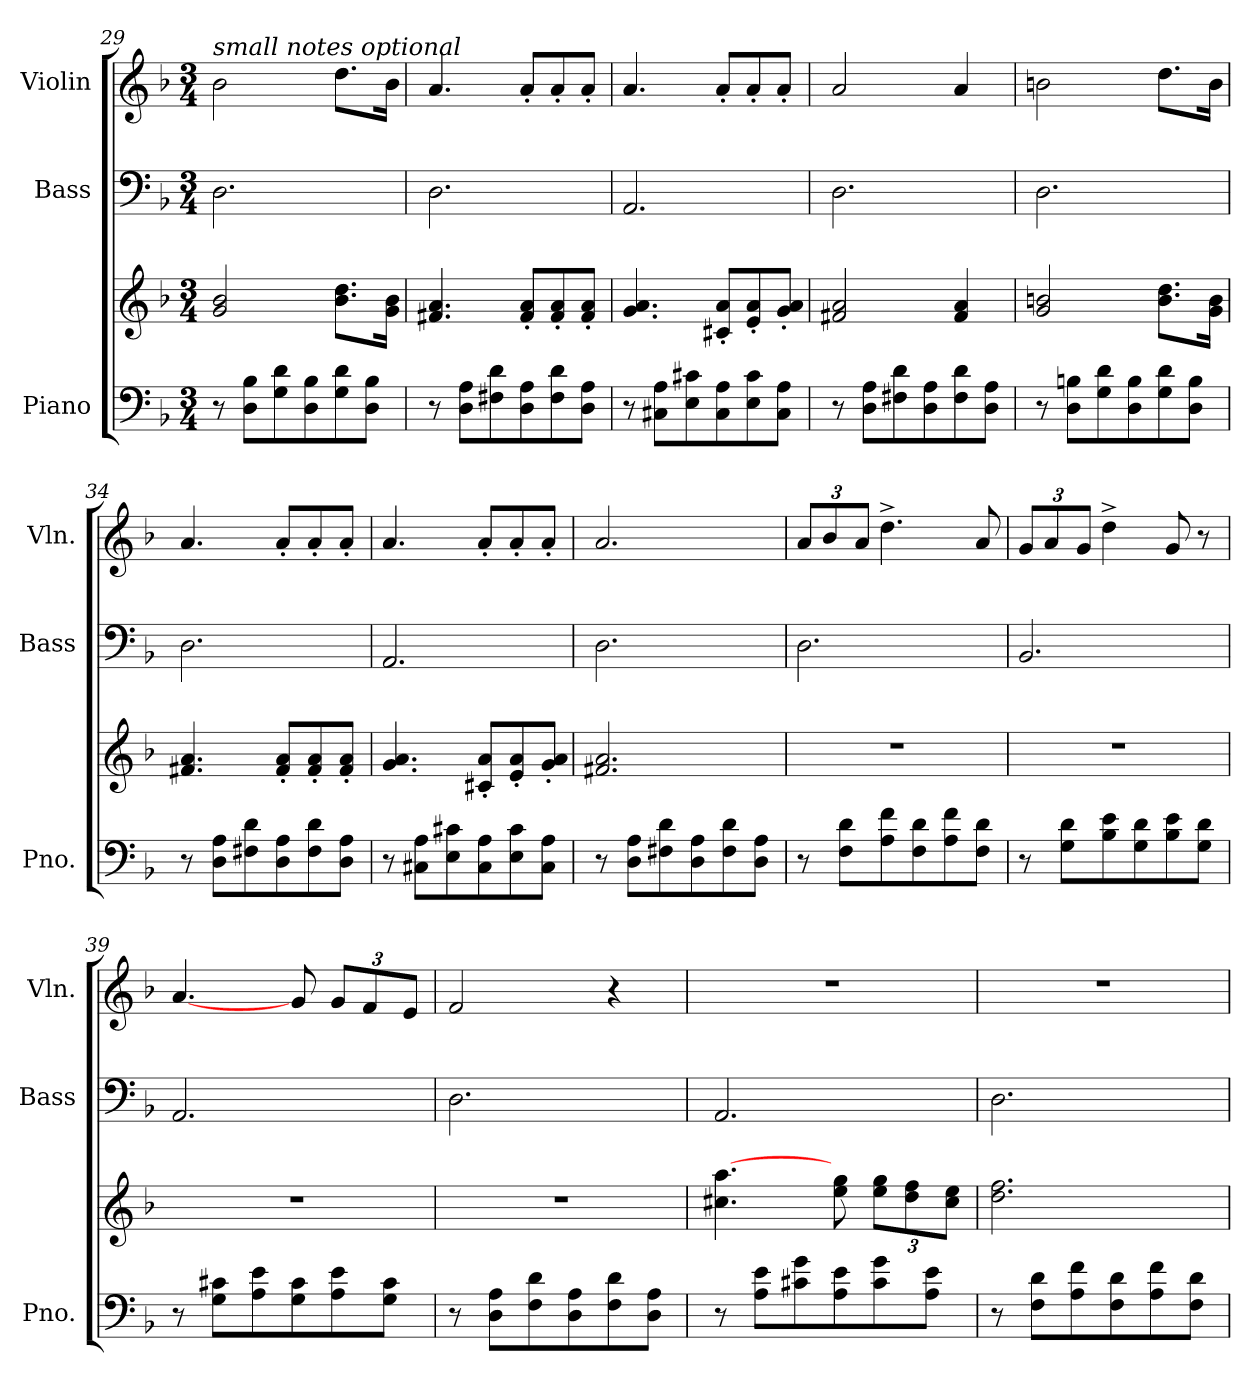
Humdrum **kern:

**kern	**kern	**kern	**kern
*part3	*part3	*part2	*part1
*staff4	*staff3	*staff2	*staff1
*I"Piano	*	*I"Bass	*I"Violin
*I'Pno.	*	*I'Bass	*I'Vln.
!!LO:LB:g=z
*clefF4	*clefG2	*clefF4	*clefG2
*	*	*ITrd7c12	*
*k[b-]	*k[b-]	*k[b-]	*k[b-]
*d:	*d:	*d:	*d:
*M3/4	*M3/4	*M3/4	*M3/4
=29	=29	=29	=29
!	!	!	!LO:TX:a:i:t=small notes optional
8r	2g/ 2b-/	2.DD\	2b-!\
8D\ 8B-\L	.	.	.
8G\ 8d\	.	.	.
8D\ 8B-\	.	.	.
8G\ 8d\	8.b-\ 8.dd\L	.	8.dd!\L
8D\ 8B-\J	.	.	.
.	16g\ 16b-\Jk	.	16b-!\Jk
=30	=30	=30	=30
8r	4.f#X/ 4.a/	2.DD\	4.a!/
8D\ 8A\L	.	.	.
8F#X\ 8d\	.	.	.
8D\ 8A\	8f#/'< 8a/'<L	.	8a'<!/L
8F#\ 8d\	8f#/'< 8a/'<	.	8a'<!/
8D\ 8A\J	8f#/'< 8a/'<J	.	8a'<!/J
=31	=31	=31	=31
8r	4.g/ 4.a/	2.AAA/	4.a!/
8C#X\ 8A\L	.	.	.
8E\ 8c#X\	.	.	.
8C#\ 8A\	8c#X/'< 8a/'<L	.	8a'<!/L
8E\ 8c#\	8e/'< 8a/'<	.	8a'<!/
8C#\ 8A\J	8g/'< 8a/'<J	.	8a'<!/J
=32	=32	=32	=32
8r	2f#X/ 2a/	2.DD\	2a!/
8D\ 8A\L	.	.	.
8F#X\ 8d\	.	.	.
8D\ 8A\	.	.	.
8F#\ 8d\	4f#/ 4a/	.	4a!/
8D\ 8A\J	.	.	.
!!LO:LB:g=z
=33	=33	=33	=33
8r	2g/ 2bn/	2.DD\	2bn!\
8D\ 8Bn\L	.	.	.
8G\ 8d\	.	.	.
8D\ 8B\	.	.	.
8G\ 8d\	8.b\ 8.dd\L	.	8.dd!\L
8D\ 8B\J	.	.	.
.	16g\ 16b\Jk	.	16b!\Jk
=34	=34	=34	=34
8r	4.f#X/ 4.a/	2.DD\	4.a!/
8D\ 8A\L	.	.	.
8F#X\ 8d\	.	.	.
8D\ 8A\	8f#/'< 8a/'<L	.	8a'<!/L
8F#\ 8d\	8f#/'< 8a/'<	.	8a'<!/
8D\ 8A\J	8f#/'< 8a/'<J	.	8a'<!/J
=35	=35	=35	=35
8r	4.g/ 4.a/	2.AAA/	4.a!/
8C#X\ 8A\L	.	.	.
8E\ 8c#X\	.	.	.
8C#\ 8A\	8c#X/'< 8a/'<L	.	8a'<!/L
8E\ 8c#\	8e/'< 8a/'<	.	8a'<!/
8C#\ 8A\J	8g/'< 8a/'<J	.	8a'<!/J
=36	=36	=36	=36
8r	2.f#X/ 2.a/	2.DD\	2.a!/
8D\ 8A\L	.	.	.
8F#X\ 8d\	.	.	.
8D\ 8A\	.	.	.
8F#\ 8d\	.	.	.
8D\ 8A\J	.	.	.
!!LO:LB:g=z
=37	=37	=37	=37
8r	2.r	2.DD\	12a/L
.	.	.	12b-/
8F\ 8d\L	.	.	.
.	.	.	12a/J
8A\ 8f\	.	.	4.dd^>\
8F\ 8d\	.	.	.
8A\ 8f\	.	.	.
8F\ 8d\J	.	.	8a/
=38	=38	=38	=38
8r	2.r	2.BBB-/	12g/L
.	.	.	12a/
8G\ 8d\L	.	.	.
.	.	.	12g/J
8B-\ 8e\	.	.	4dd^>\
8G\ 8d\	.	.	.
8B-\ 8e\	.	.	8g/
8G\ 8d\J	.	.	8r
=39	=39	=39	=39
8r	2.r	2.AAA/	[4.a/
8G\ 8c#X\L	.	.	.
8A\ 8e\	.	.	.
8G\ 8c#\	.	.	8g/
8A\ 8e\	.	.	12g/L
.	.	.	12f/
8G\ 8c#\J	.	.	.
.	.	.	12e/J
=40	=40	=40	=40
8r	2.r	2.DD\	2f/
8D\ 8A\L	.	.	.
8F\ 8d\	.	.	.
8D\ 8A\	.	.	.
8F\ 8d\	.	.	4r
8D\ 8A\J	.	.	.
=41	=41	=41	=41
8r	4.cc#X\ [4.aa\	2.AAA/	2.r
8A\ 8e\L	.	.	.
8c#X\ 8g\	.	.	.
8A\ 8e\	8ee\ 8gg\	.	.
8c#\ 8g\	12ee\ 12gg\L	.	.
.	12dd\ 12ff\	.	.
8A\ 8e\J	.	.	.
.	12cc#\ 12ee\J	.	.
=42	=42	=42	=42
8r	2.dd\ 2.ff\	2.DD\	2.r
8F\ 8d\L	.	.	.
8A\ 8f\	.	.	.
8F\ 8d\	.	.	.
8A\ 8f\	.	.	.
8F\ 8d\J	.	.	.
=	=	=	=
*-	*-	*-	*-
